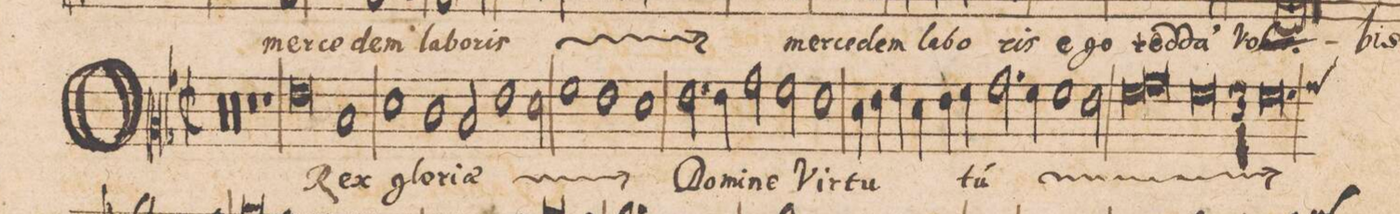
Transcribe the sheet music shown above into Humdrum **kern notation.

**kern	**text
*I"CANTVS.	*
*clefC2	*
*k[b-]	*
*met(C|)	*
*M2/1	*
00r	.
=2-	=2-
=3-	=3-
00r	.
=4-	=4-
=5-	=5-
0r	.
=6-	=6-
1r	.
0g	O
=7-	=7-
1d	Rex
=8-	=8-
1f	glo-
1e	-ri-
=9-	=9-
2d/	-ae
*	*ij
1g	O
*2\right	*
2f\	Rex
=10-	=10-
1a	glo-
1g	-ri-
=11-	=11-
1f	-ae
*	*Xij
2.g\	Do-
4g\	-mi-
=12-	=12-
2b-\	-ne
2a\	.
1g	Vir-
=13-	=13-
4f\	-tu-
4g\	.
4a\	.
4f\	.
4g\	.
4a\	.
2.b-\	-t(um)
=14-	=14-
4a\	.
*	*ij
1a	Vir-
2g\	.
=15-	=15-
*lig	*
1a	-tu-
1b-	.
*Xlig	*
=16-	=16-
0a	.
=17-	=17-
*M3/1	*
*custos:b	*
0.a	-t(um)
*	*Xij
=18-	=18-
*-	*-
